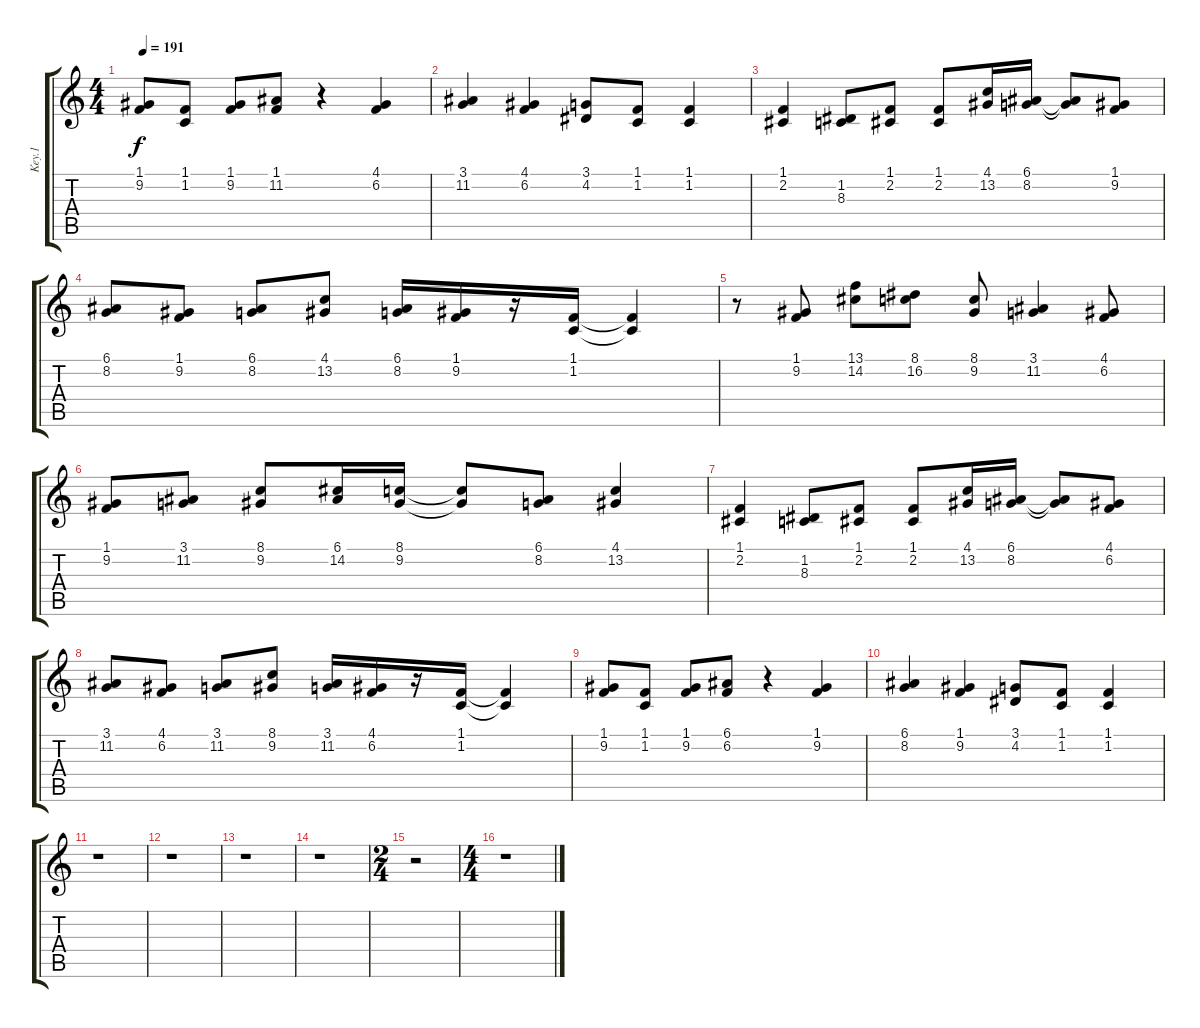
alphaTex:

\track ("Key.1" "Key.1") {instrument acousticgrandpiano}
\staff {score tabs}
\tuning (E4 B3 G3 D3 A2 E2) {hide}
\ts (4 4)
\tempo 191
\clef g2
\ks c
(1.1 9.2).8{dy f} (1.1 1.2).8 (1.1 9.2).8 (1.1 11.2).8 r.4 (4.1 6.2).4 |
(3.1 11.2).4 (4.1 6.2).4 (3.1 4.2).8 (1.1 1.2).8 (1.1 1.2).4 |
(1.1 2.2).4 (1.2 8.3).8 (1.1 2.2).8 (1.1 2.2).8 (4.1 13.2).16 (6.1 8.2).16 (6.1{t} 8.2{t}).8 (1.1 9.2).8 |
(6.1 8.2).8 (1.1 9.2).8 (6.1 8.2).8 (4.1 13.2).8 (6.1 8.2).16 (1.1 9.2).16 r.16 (1.1 1.2).16 (1.1{t} 1.2{t}).4 |
r.8 (1.1 9.2).8 (13.1 14.2).8 (8.1 16.2).8 (8.1 9.2).8 (3.1 11.2).4 (4.1 6.2).8 |
(1.1 9.2).8 (3.1 11.2).8 (8.1 9.2).8 (6.1 14.2).16 (8.1 9.2).16 (8.1{t} 9.2{t}).8 (6.1 8.2).8 (4.1 13.2).4 |
(1.1 2.2).4 (1.2 8.3).8 (1.1 2.2).8 (1.1 2.2).8 (4.1 13.2).16 (6.1 8.2).16 (6.1{t} 8.2{t}).8 (4.1 6.2).8 |
(3.1 11.2).8 (4.1 6.2).8 (3.1 11.2).8 (8.1 9.2).8 (3.1 11.2).16 (4.1 6.2).16 r.16 (1.1 1.2).16 (1.1{t} 1.2{t}).4 |
(1.1 9.2).8 (1.1 1.2).8 (1.1 9.2).8 (6.1 6.2).8 r.4 (1.1 9.2).4 |
(6.1 8.2).4 (1.1 9.2).4 (3.1 4.2).8 (1.1 1.2).8 (1.1 1.2).4 |
r.1 |
r.1 |
r.1 |
r.1 |
\ts (2 4)
r.2 |
\ts (4 4)
r.1
